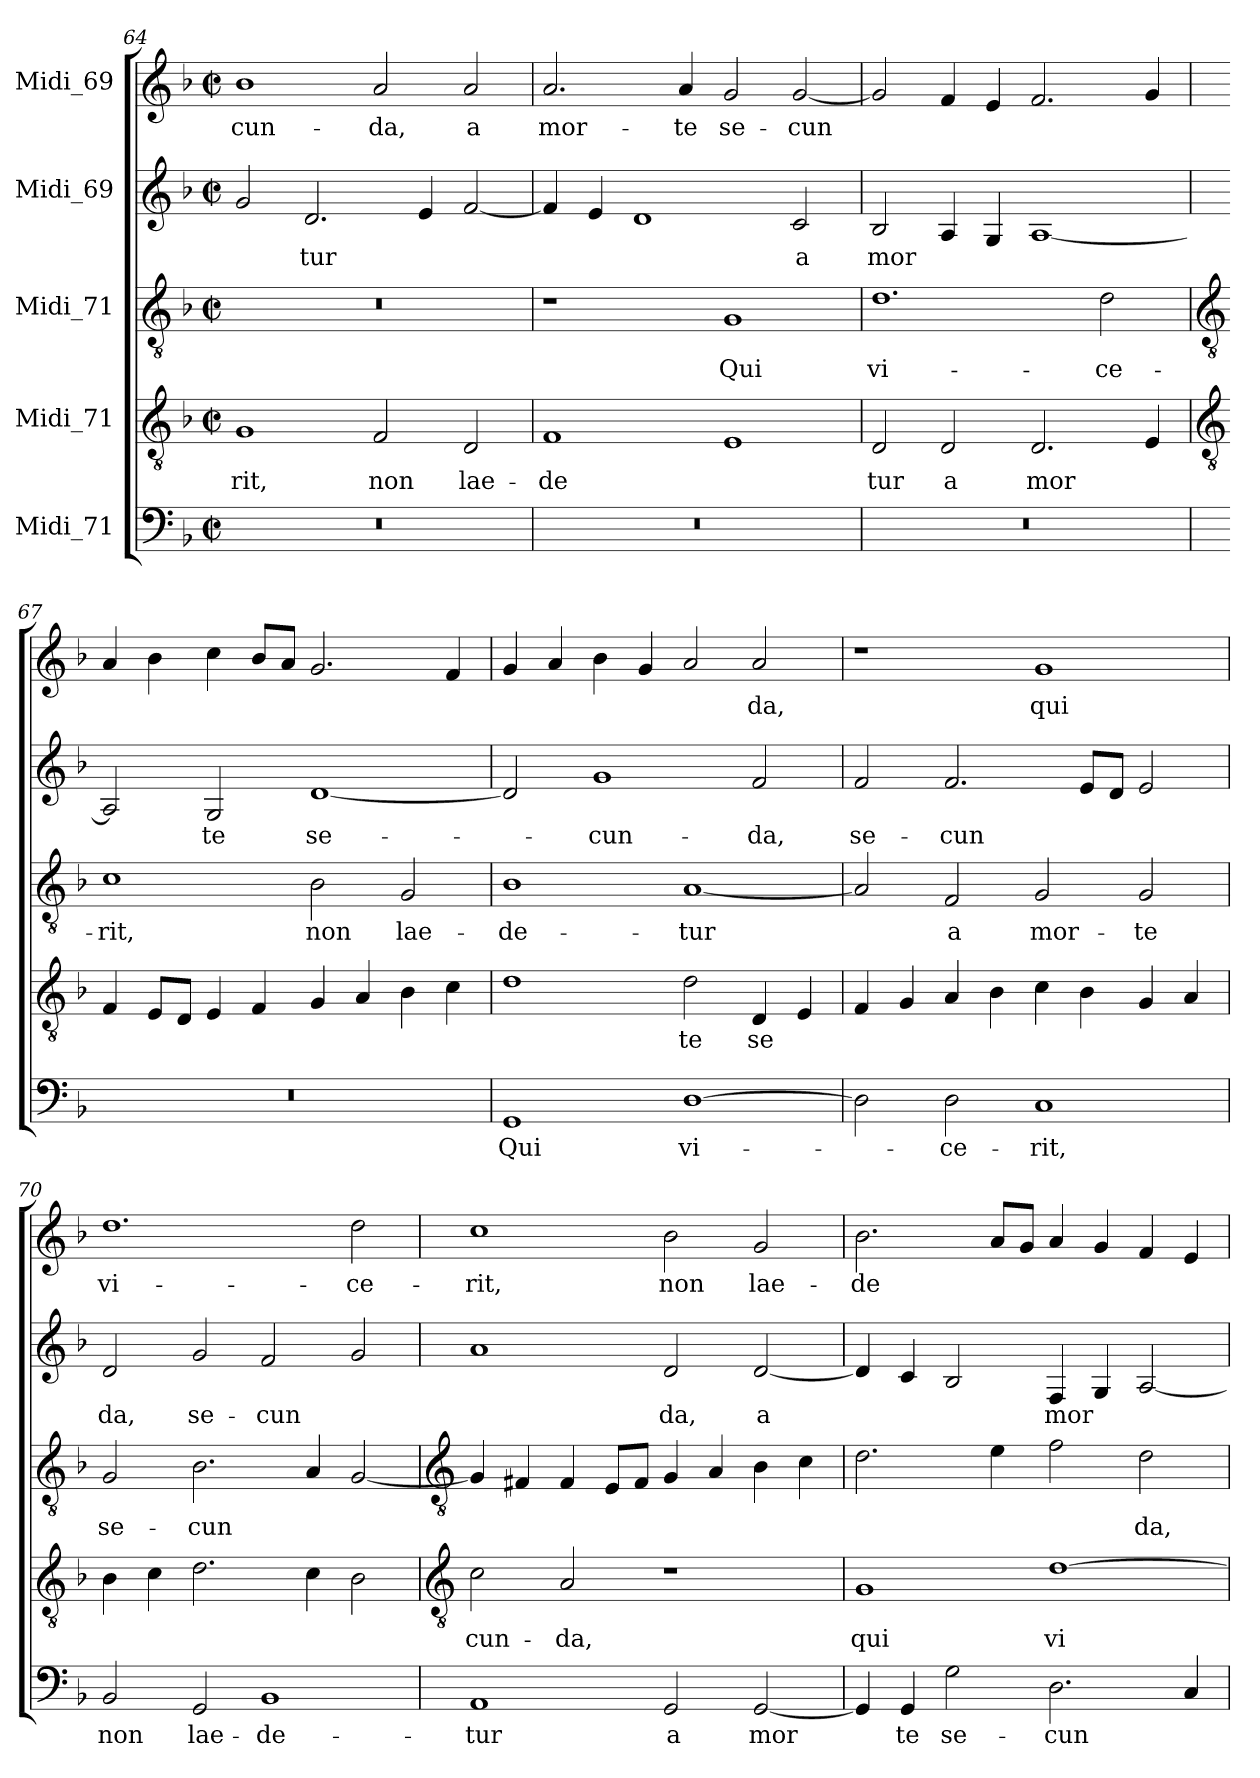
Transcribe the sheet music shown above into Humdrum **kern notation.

**kern	**text	**kern	**text	**kern	**text	**kern	**text	**kern	**text
*part5	*part5	*part4	*part4	*part3	*part3	*part2	*part2	*part1	*part1
*staff5	*staff5	*staff4	*staff4	*staff3	*staff3	*staff2	*staff2	*staff1	*staff1
*I"Midi_71	*	*I"Midi_71	*	*I"Midi_71	*	*I"Midi_69	*	*I"Midi_69	*
*clefF4	*	*clefGv2	*	*clefGv2	*	*clefG2	*	*clefG2	*
*k[b-]	*	*k[b-]	*	*k[b-]	*	*k[b-]	*	*k[b-]	*
*F:	*	*F:	*	*F:	*	*F:	*	*F:	*
*M4/2	*	*M4/2	*	*M4/2	*	*M4/2	*	*M4/2	*
*met(c|)	*	*met(c|)	*	*met(c|)	*	*met(c|)	*	*met(c|)	*
=64	=64	=64	=64	=64	=64	=64	=64	=64	=64
!	!	!	!LO:LY:b	!	!	!	!	!	!LO:LY:b
0r	.	1G	-rit,	0r	.	2g	.	1b-	-cun-
!	!	!	!	!	!	!	!LO:LY:b	!	!
.	.	.	.	.	.	2.d	tur	.	.
!	!	!	!LO:LY:b	!	!	!	!	!	!LO:LY:b
.	.	2F	non	.	.	.	.	2a	-da,
.	.	.	.	.	.	4e	.	.	.
!	!	!	!LO:LY:b	!	!	!	!	!	!LO:LY:b
.	.	2D	lae-	.	.	[2f	.	2a	a
=65	=65	=65	=65	=65	=65	=65	=65	=65	=65
!	!	!	!LO:LY:b	!	!	!	!	!	!LO:LY:b
0r	.	1F	-de	1r	.	4f]	.	2.a	mor-
.	.	.	.	.	.	4e	.	.	.
.	.	.	.	.	.	1d	.	.	.
!	!	!	!	!	!	!	!	!	!LO:LY:b
.	.	.	.	.	.	.	.	4a	-te
!	!	!	!	!	!LO:LY:b	!	!	!	!LO:LY:b
.	.	1E	.	1G	Qui	.	.	2g	se-
!	!	!	!	!	!	!	!LO:LY:b	!	!LO:LY:b
.	.	.	.	.	.	2c	a	[2g	-cun
=66	=66	=66	=66	=66	=66	=66	=66	=66	=66
!	!	!	!LO:LY:b	!	!LO:LY:b	!	!LO:LY:b	!	!
0r	.	2D	tur	1.d	vi-	2B-	mor	2g]	.
!	!	!	!LO:LY:b	!	!	!	!	!	!
.	.	2D	a	.	.	4A	.	4f	.
.	.	.	.	.	.	4G	.	4e	.
!	!	!	!LO:LY:b	!	!	!	!	!	!
.	.	2.D	mor	.	.	[1A	.	2.f	.
!	!	!	!	!	!LO:LY:b	!	!	!	!
.	.	.	.	2d	-ce-	.	.	.	.
.	.	4E	.	.	.	.	.	4g	.
!!LO:LB:g=z
=67	=67	=67	=67	=67	=67	=67	=67	=67	=67
*	*	*clefGv2	*	*clefGv2	*	*	*	*	*
!	!	!	!	!	!LO:LY:b	!	!	!	!
0r	.	4F	.	1c	-rit,	2A]	.	4a	.
.	.	8EL	.	.	.	.	.	4b-	.
.	.	8DJ	.	.	.	.	.	.	.
!	!	!	!	!	!	!	!LO:LY:b	!	!
.	.	4E	.	.	.	2G	te	4cc	.
.	.	4F	.	.	.	.	.	8b-L	.
.	.	.	.	.	.	.	.	8aJ	.
!	!	!	!	!	!LO:LY:b	!	!LO:LY:b	!	!
.	.	4G	.	2B-	non	[1d	se-	2.g	.
.	.	4A	.	.	.	.	.	.	.
!	!	!	!	!	!LO:LY:b	!	!	!	!
.	.	4B-	.	2G	lae-	.	.	.	.
.	.	4c	.	.	.	.	.	4f	.
=68	=68	=68	=68	=68	=68	=68	=68	=68	=68
!	!LO:LY:b	!	!	!	!LO:LY:b	!	!	!	!
1GG	Qui	1d	.	1B-	-de-	2d]	.	4g	.
.	.	.	.	.	.	.	.	4a	.
!	!	!	!	!	!	!	!LO:LY:b	!	!
.	.	.	.	.	.	1g	-cun-	4b-	.
.	.	.	.	.	.	.	.	4g	.
!	!LO:LY:b	!	!LO:LY:b	!	!LO:LY:b	!	!	!	!
[1D	vi-	2d	te	[1A	-tur	.	.	2a	.
!	!	!	!LO:LY:b	!	!	!	!LO:LY:b	!	!LO:LY:b
.	.	4D	se	.	.	2f	-da,	2a	da,
.	.	4E	.	.	.	.	.	.	.
=69	=69	=69	=69	=69	=69	=69	=69	=69	=69
!	!	!	!	!	!	!	!LO:LY:b	!	!
2D]	.	4F	.	2A]	.	2f	se-	1r	.
.	.	4G	.	.	.	.	.	.	.
!	!LO:LY:b	!	!	!	!LO:LY:b	!	!LO:LY:b	!	!
2D	-ce-	4A	.	2F	a	2.f	-cun	.	.
.	.	4B-	.	.	.	.	.	.	.
!	!LO:LY:b	!	!	!	!LO:LY:b	!	!	!	!LO:LY:b
1C	-rit,	4c	.	2G	mor-	.	.	1g	qui
.	.	4B-	.	.	.	8eL	.	.	.
.	.	.	.	.	.	8dJ	.	.	.
!	!	!	!	!	!LO:LY:b	!	!	!	!
.	.	4G	.	2G	-te	2e	.	.	.
.	.	4A	.	.	.	.	.	.	.
=70	=70	=70	=70	=70	=70	=70	=70	=70	=70
!	!LO:LY:b	!	!	!	!LO:LY:b	!	!LO:LY:b	!	!LO:LY:b
2BB-	non	4B-	.	2G	se-	2d	da,	1.dd	vi-
.	.	4c	.	.	.	.	.	.	.
!	!LO:LY:b	!	!	!	!LO:LY:b	!	!LO:LY:b	!	!
2GG	lae-	2.d	.	2.B-	-cun	2g	se-	.	.
!	!LO:LY:b	!	!	!	!	!	!LO:LY:b	!	!
1BB-	-de-	.	.	.	.	2f	-cun	.	.
.	.	4c	.	4A	.	.	.	.	.
!	!	!	!	!	!	!	!	!	!LO:LY:b
.	.	2B-	.	[2G	.	2g	.	2dd	-ce-
!!LO:LB:g=z
=71	=71	=71	=71	=71	=71	=71	=71	=71	=71
*	*	*clefGv2	*	*clefGv2	*	*	*	*	*
!	!LO:LY:b	!	!LO:LY:b	!	!	!	!	!	!LO:LY:b
1AA	-tur	2c	cun-	4G]	.	1a	.	1cc	-rit,
.	.	.	.	4F#X	.	.	.	.	.
!	!	!	!LO:LY:b	!	!	!	!	!	!
.	.	2A	-da,	4F#	.	.	.	.	.
.	.	.	.	8EL	.	.	.	.	.
.	.	.	.	8F#J	.	.	.	.	.
!	!LO:LY:b	!	!	!	!	!	!LO:LY:b	!	!LO:LY:b
2GG	a	1r	.	4G	.	2d	da,	2b-	non
.	.	.	.	4A	.	.	.	.	.
!	!LO:LY:b	!	!	!	!	!	!LO:LY:b	!	!LO:LY:b
[2GG	mor	.	.	4B-	.	[2d	a	2g	lae-
.	.	.	.	4c	.	.	.	.	.
=72	=72	=72	=72	=72	=72	=72	=72	=72	=72
!	!	!	!LO:LY:b	!	!	!	!	!	!LO:LY:b
4GG]	.	1G	qui	2.d	.	4d]	.	2.b-	-de
!	!LO:LY:b	!	!	!	!	!	!	!	!
4GG	te	.	.	.	.	4c	.	.	.
!	!LO:LY:b	!	!	!	!	!	!	!	!
2G	se-	.	.	.	.	2B-	.	.	.
.	.	.	.	4e	.	.	.	8aL	.
.	.	.	.	.	.	.	.	8gJ	.
!	!LO:LY:b	!	!LO:LY:b	!	!	!	!LO:LY:b	!	!
2.D	-cun	[1d	vi	2f	.	4F	mor	4a	.
.	.	.	.	.	.	4G	.	4g	.
!	!	!	!	!	!LO:LY:b	!	!	!	!
.	.	.	.	2d	da,	[2A	.	4f	.
4C	.	.	.	.	.	.	.	4e	.
=	=	=	=	=	=	=	=	=	=
*-	*-	*-	*-	*-	*-	*-	*-	*-	*-
